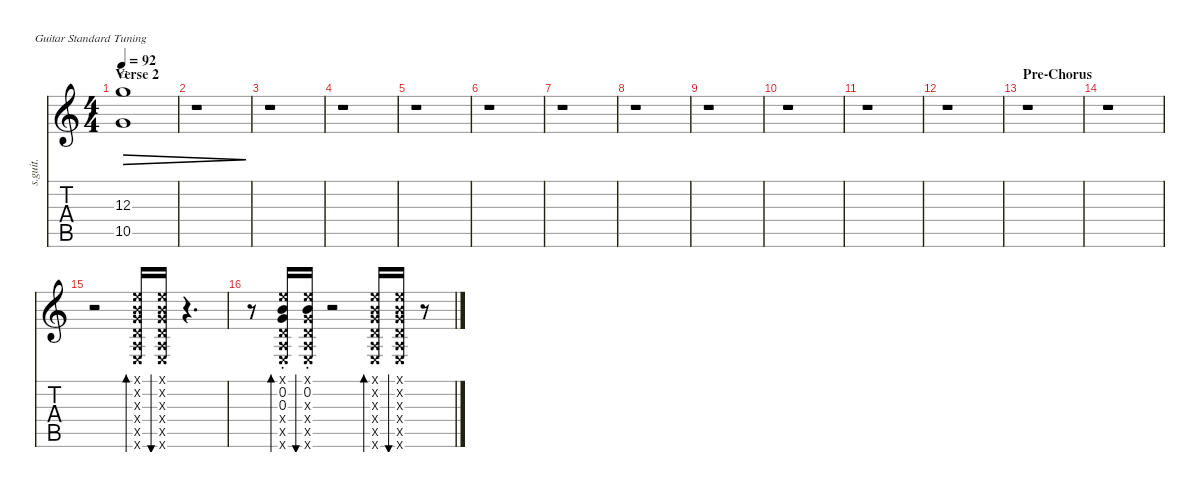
\defaultSystemsLayout 4
\hideDynamics
\bracketExtendMode nobrackets
\track ("Jonny Greenwood | Fender Telecaster | Rhythm Guitar" "s.guit.") {instrument distortionguitar}
\staff {score tabs}
\tuning (E4 B3 G3 D3 A2 E2)
\chord ("G" 3 1 2 2 0 x) {showdiagram false}
\ts (4 4)
\section ("" "Verse 2")
\tempo 92
\clef g2
\ks c
(12.3 10.5).1{ch "G" dec dy fff} |
r.1{dec} |
r.1 |
r.1 |
r.1 |
r.1 |
r.1 |
r.1 |
r.1 |
r.1 |
r.1 |
r.1 |
\section ("" "Pre-Chorus")
r.1 |
r.1 |
r.2 (0.1{x} 0.2{x} 0.3{x} 0.4{x} 0.5{x} 0.6{x}).16{bd 30} (0.1{x} 0.2{x} 0.3{x} 0.4{x} 0.5{x} 0.6{x}).16{bu 30} r.4{d} |
r.8 (0.1{x} 0.2{st} 0.3{st} 0.4{x} 0.5{x} 0.6{x}).16{bd 30} (0.1{x} 0.2{st} 0.3{x} 0.4{x} 0.5{x} 0.6{x}).16{bu 30} r.2 (0.1{x} 0.2{x} 0.3{x} 0.4{x} 0.5{x} 0.6{x}).16{bd 30} (0.1{x} 0.2{x} 0.3{x} 0.4{x} 0.5{x} 0.6{x}).16{bu 30} r.8
